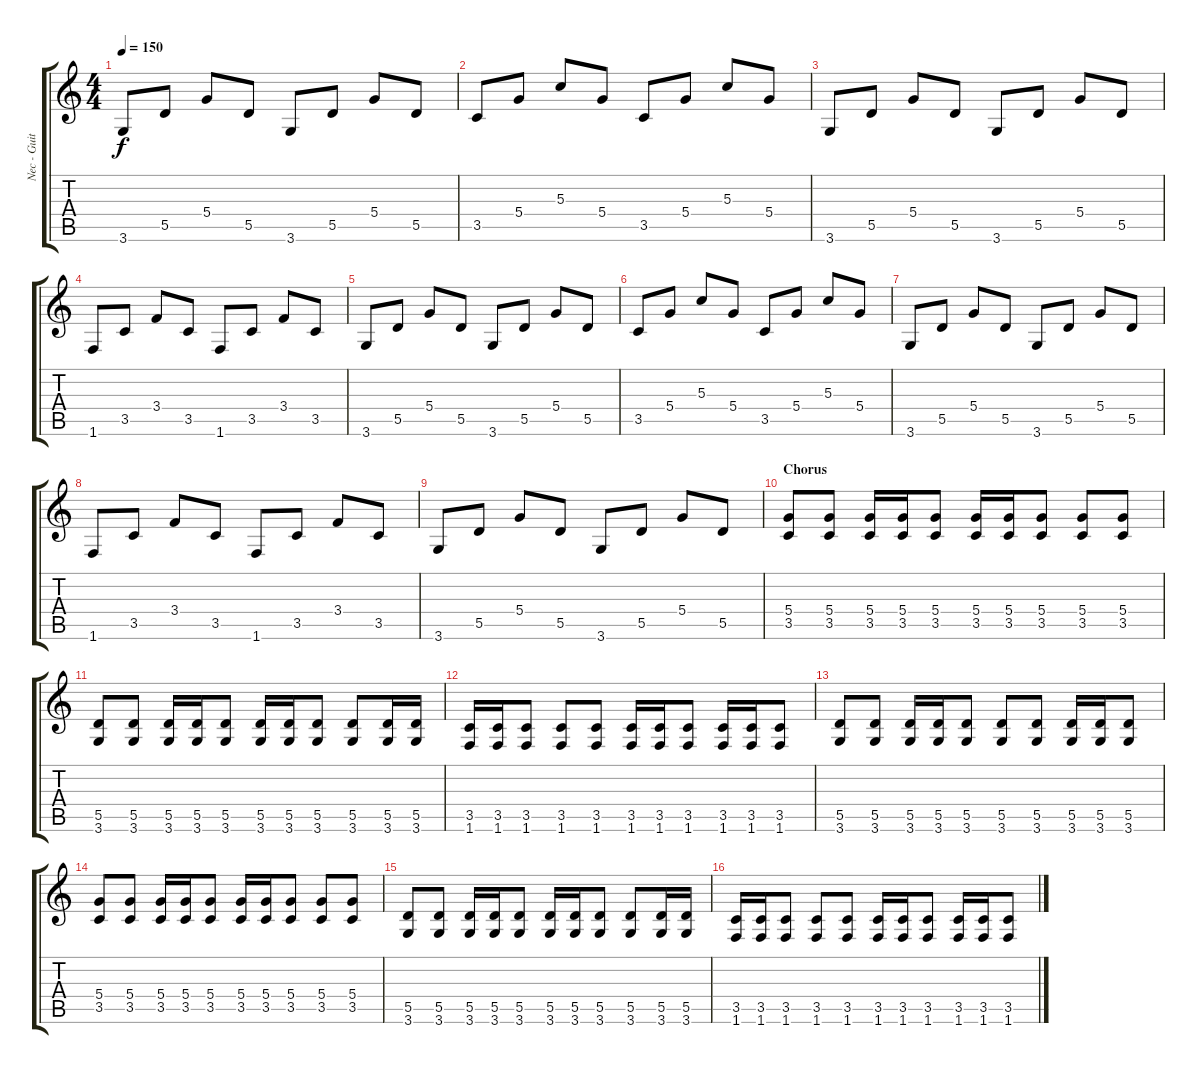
\track ("Nec - Guitars" "Nec - Guit") {instrument distortionguitar}
\staff {score tabs}
\tuning (E4 B3 G3 D3 A2 E2) {hide}
\ts (4 4)
\tempo 150
\clef g2
\ks c
3.6.8{dy f} 5.5.8 5.4.8 5.5.8 3.6.8 5.5.8 5.4.8 5.5.8 |
3.5.8 5.4.8 5.3.8 5.4.8 3.5.8 5.4.8 5.3.8 5.4.8 |
3.6.8 5.5.8 5.4.8 5.5.8 3.6.8 5.5.8 5.4.8 5.5.8 |
1.6.8 3.5.8 3.4.8 3.5.8 1.6.8 3.5.8 3.4.8 3.5.8 |
3.6.8 5.5.8 5.4.8 5.5.8 3.6.8 5.5.8 5.4.8 5.5.8 |
3.5.8 5.4.8 5.3.8 5.4.8 3.5.8 5.4.8 5.3.8 5.4.8 |
3.6.8 5.5.8 5.4.8 5.5.8 3.6.8 5.5.8 5.4.8 5.5.8 |
1.6.8 3.5.8 3.4.8 3.5.8 1.6.8 3.5.8 3.4.8 3.5.8 |
3.6.8 5.5.8 5.4.8 5.5.8 3.6.8 5.5.8 5.4.8 5.5.8 |
\section ("" "Chorus")
(5.4 3.5).8{instrument distortionguitar} (5.4 3.5).8 (5.4 3.5).16 (5.4 3.5).16 (5.4 3.5).8 (5.4 3.5).16 (5.4 3.5).16 (5.4 3.5).8 (5.4 3.5).8 (5.4 3.5).8 |
(5.5 3.6).8 (5.5 3.6).8 (5.5 3.6).16 (5.5 3.6).16 (5.5 3.6).8 (5.5 3.6).16 (5.5 3.6).16 (5.5 3.6).8 (5.5 3.6).8 (5.5 3.6).16 (5.5 3.6).16 |
(3.5 1.6).16 (3.5 1.6).16 (3.5 1.6).8 (3.5 1.6).8 (3.5 1.6).8 (3.5 1.6).16 (3.5 1.6).16 (3.5 1.6).8 (3.5 1.6).16 (3.5 1.6).16 (3.5 1.6).8 |
(5.5 3.6).8 (5.5 3.6).8 (5.5 3.6).16 (5.5 3.6).16 (5.5 3.6).8 (5.5 3.6).8 (5.5 3.6).8 (5.5 3.6).16 (5.5 3.6).16 (5.5 3.6).8 |
(5.4 3.5).8 (5.4 3.5).8 (5.4 3.5).16 (5.4 3.5).16 (5.4 3.5).8 (5.4 3.5).16 (5.4 3.5).16 (5.4 3.5).8 (5.4 3.5).8 (5.4 3.5).8 |
(5.5 3.6).8 (5.5 3.6).8 (5.5 3.6).16 (5.5 3.6).16 (5.5 3.6).8 (5.5 3.6).16 (5.5 3.6).16 (5.5 3.6).8 (5.5 3.6).8 (5.5 3.6).16 (5.5 3.6).16 |
(3.5 1.6).16 (3.5 1.6).16 (3.5 1.6).8 (3.5 1.6).8 (3.5 1.6).8 (3.5 1.6).16 (3.5 1.6).16 (3.5 1.6).8 (3.5 1.6).16 (3.5 1.6).16 (3.5 1.6).8
